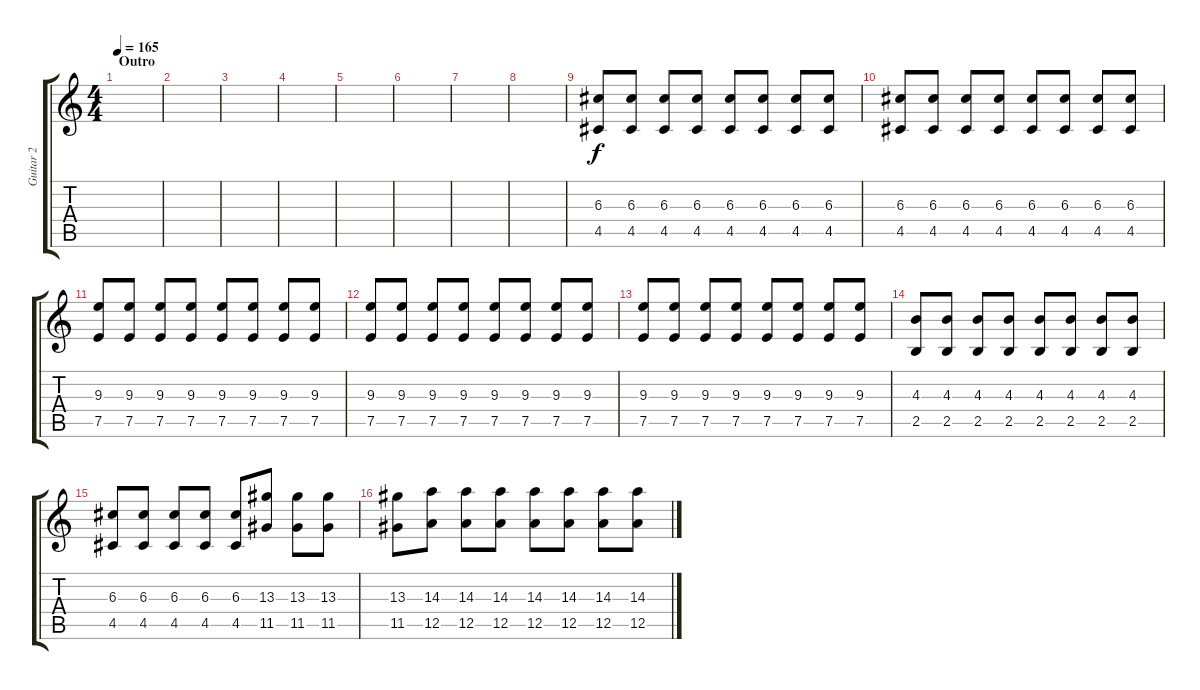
\track ("Guitar 2" "Guitar 2") {instrument overdrivenguitar}
\staff {score tabs}
\tuning (E4 B3 G3 D3 A2 D2) {hide}
\ts (4 4)
\section ("" "Outro")
\tempo 165
\clef g2
\ks c
|
|
|
|
|
|
|
|
(6.3 4.5).8 (6.3 4.5).8 (6.3 4.5).8 (6.3 4.5).8 (6.3 4.5).8 (6.3 4.5).8 (6.3 4.5).8 (6.3 4.5).8 |
(6.3 4.5).8 (6.3 4.5).8 (6.3 4.5).8 (6.3 4.5).8 (6.3 4.5).8 (6.3 4.5).8 (6.3 4.5).8 (6.3 4.5).8 |
(9.3 7.5).8 (9.3 7.5).8 (9.3 7.5).8 (9.3 7.5).8 (9.3 7.5).8 (9.3 7.5).8 (9.3 7.5).8 (9.3 7.5).8 |
(9.3 7.5).8 (9.3 7.5).8 (9.3 7.5).8 (9.3 7.5).8 (9.3 7.5).8 (9.3 7.5).8 (9.3 7.5).8 (9.3 7.5).8 |
(9.3 7.5).8 (9.3 7.5).8 (9.3 7.5).8 (9.3 7.5).8 (9.3 7.5).8 (9.3 7.5).8 (9.3 7.5).8 (9.3 7.5).8 |
(4.3 2.5).8 (4.3 2.5).8 (4.3 2.5).8 (4.3 2.5).8 (4.3 2.5).8 (4.3 2.5).8 (4.3 2.5).8 (4.3 2.5).8 |
(6.3 4.5).8 (6.3 4.5).8 (6.3 4.5).8 (6.3 4.5).8 (6.3 4.5).8 (13.3 11.5).8 (13.3 11.5).8 (13.3 11.5).8 |
(13.3 11.5).8 (14.3 12.5).8 (14.3 12.5).8 (14.3 12.5).8 (14.3 12.5).8 (14.3 12.5).8 (14.3 12.5).8 (14.3 12.5).8
